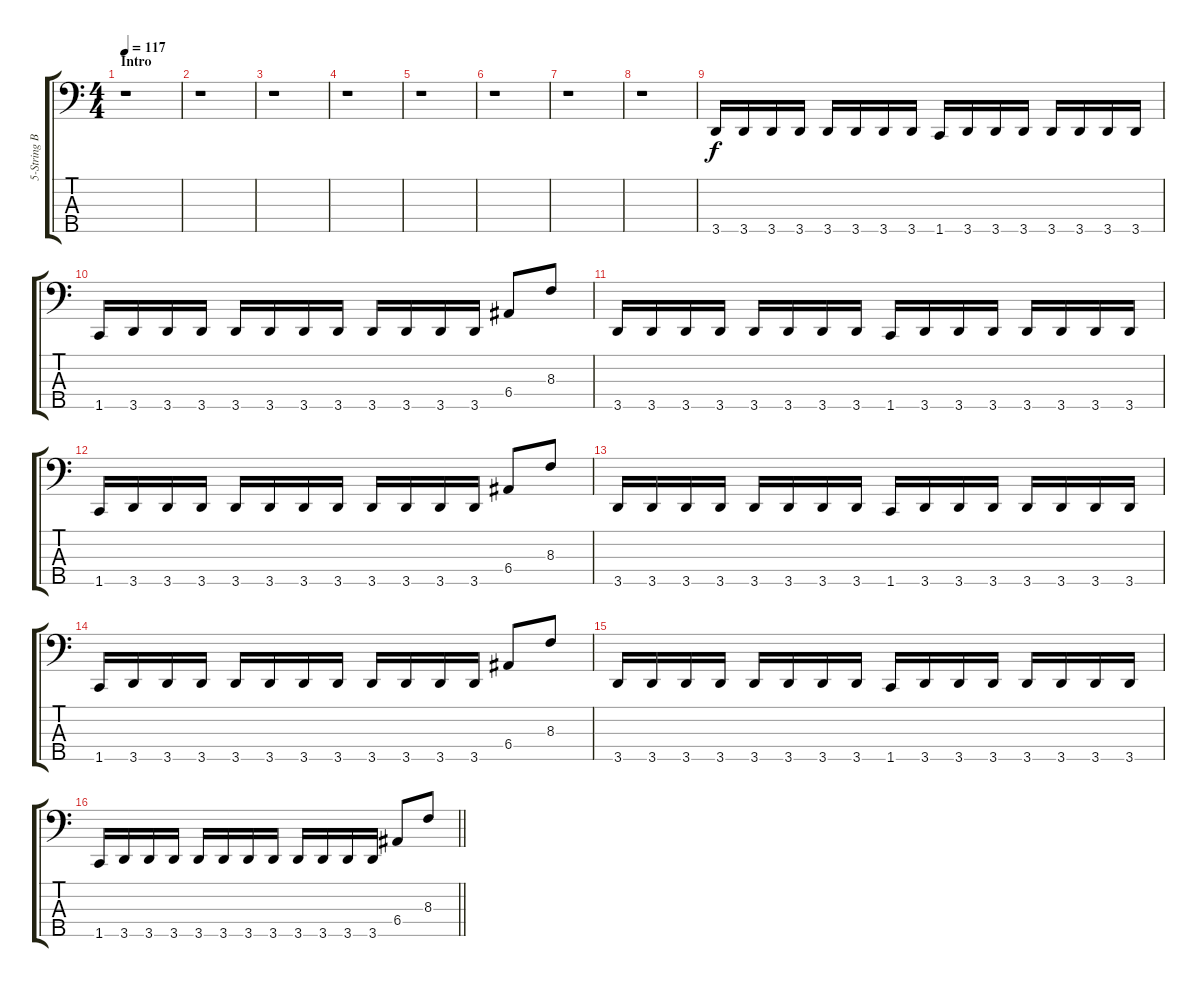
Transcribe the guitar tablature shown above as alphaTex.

\track ("5-String Bass" "5-String B") {instrument electricbasspick}
\staff {score tabs}
\tuning (G2 D2 A1 E1 B0) {hide}
\ts (4 4)
\section ("" "Intro")
\tempo 117
\clef f4
\ks c
r.1{dy f instrument electricbasspick} |
r.1 |
r.1 |
r.1 |
r.1 |
r.1 |
r.1 |
r.1 |
3.5.16 3.5.16 3.5.16 3.5.16 3.5.16 3.5.16 3.5.16 3.5.16 1.5.16 3.5.16 3.5.16 3.5.16 3.5.16 3.5.16 3.5.16 3.5.16 |
1.5.16 3.5.16 3.5.16 3.5.16 3.5.16 3.5.16 3.5.16 3.5.16 3.5.16 3.5.16 3.5.16 3.5.16 6.4.8 8.3.8 |
3.5.16 3.5.16 3.5.16 3.5.16 3.5.16 3.5.16 3.5.16 3.5.16 1.5.16 3.5.16 3.5.16 3.5.16 3.5.16 3.5.16 3.5.16 3.5.16 |
1.5.16 3.5.16 3.5.16 3.5.16 3.5.16 3.5.16 3.5.16 3.5.16 3.5.16 3.5.16 3.5.16 3.5.16 6.4.8 8.3.8 |
3.5.16 3.5.16 3.5.16 3.5.16 3.5.16 3.5.16 3.5.16 3.5.16 1.5.16 3.5.16 3.5.16 3.5.16 3.5.16 3.5.16 3.5.16 3.5.16 |
1.5.16 3.5.16 3.5.16 3.5.16 3.5.16 3.5.16 3.5.16 3.5.16 3.5.16 3.5.16 3.5.16 3.5.16 6.4.8 8.3.8 |
3.5.16 3.5.16 3.5.16 3.5.16 3.5.16 3.5.16 3.5.16 3.5.16 1.5.16 3.5.16 3.5.16 3.5.16 3.5.16 3.5.16 3.5.16 3.5.16 |
\barLineRight lightlight
1.5.16 3.5.16 3.5.16 3.5.16 3.5.16 3.5.16 3.5.16 3.5.16 3.5.16 3.5.16 3.5.16 3.5.16 6.4.8 8.3.8
